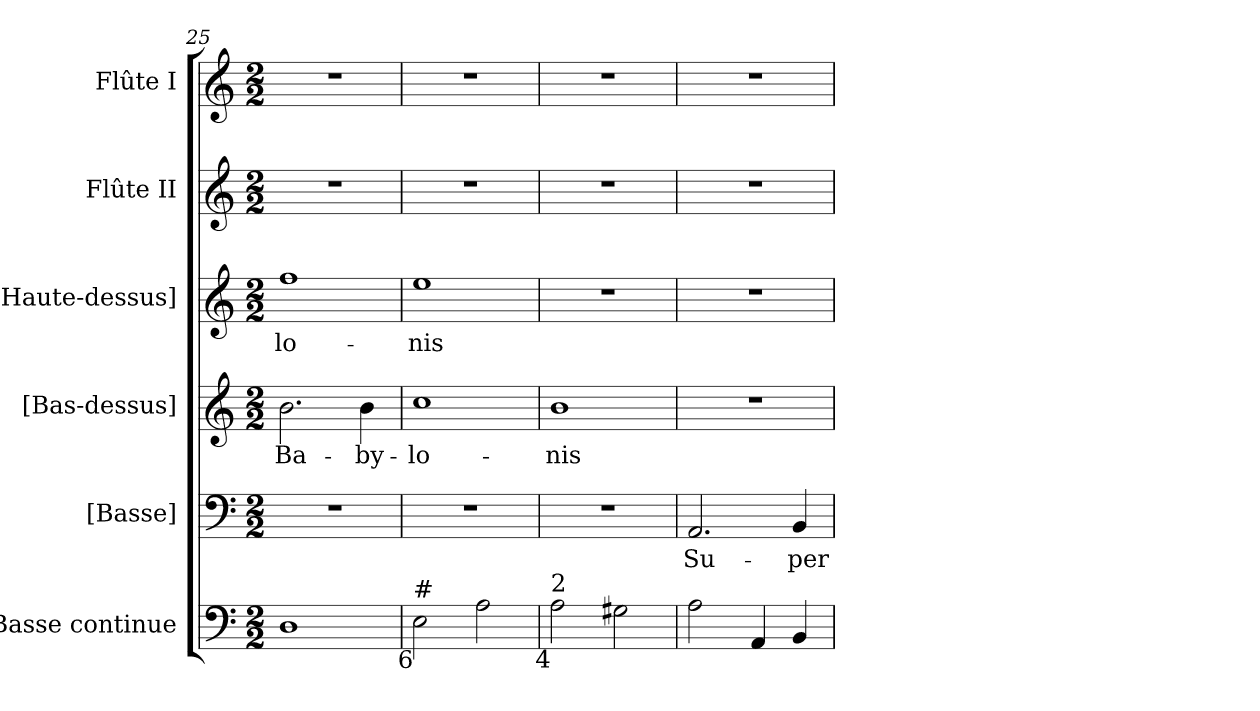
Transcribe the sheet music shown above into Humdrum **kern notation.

**kern	**kern	**text	**kern	**text	**kern	**text	**kern	**kern
*part6	*part5	*part5	*part4	*part4	*part3	*part3	*part2	*part1
*staff6	*staff5	*staff5	*staff4	*staff4	*staff3	*staff3	*staff2	*staff1
*I"Basse continue	*I"[Basse]	*	*I"[Bas-dessus]	*	*I"[Haute-dessus]	*	*I"Flûte II	*I"Flûte I
*I'B.c.	*I'B.	*	*	*	*	*	*I'Fl. II	*I'Fl. I
*clefF4	*clefF4	*	*clefG2	*	*clefG2	*	*clefG2	*clefG2
*k[]	*k[]	*	*k[]	*	*k[]	*	*k[]	*k[]
*a:	*a:	*	*a:	*	*a:	*	*a:	*a:
*M2/2	*M2/2	*	*M2/2	*	*M2/2	*	*M2/2	*M2/2
=25	=25	=25	=25	=25	=25	=25	=25	=25
!	!	!	!	!LO:LY:b:color=#000000	!	!	!	!
!	!	!	!	!	!	!LO:LY:b:color=#000000	!	!
1Di	1r	.	2.bi\	Ba-	1ffi	-lo-	1r	1r
!	!	!	!	!LO:LY:b:color=#000000	!	!	!	!
.	.	.	4bi\	-by-	.	.	.	.
=26	=26	=26	=26	=26	=26	=26	=26	=26
!	!	!	!	!LO:LY:b:color=#000000	!	!	!	!
!LO:TX:b:rj:t=6	!	!	!	!	!	!	!	!
!LO:TX:t=#	!	!	!	!	!	!	!	!
!	!	!	!	!	!	!LO:LY:b:color=#000000	!	!
2Ei\	1r	.	1cci	-lo-	1eei	-nis	1r	1r
2Ai\	.	.	.	.	.	.	.	.
=27	=27	=27	=27	=27	=27	=27	=27	=27
!LO:TX:b:rj:t=4	!	!	!	!	!	!	!	!
!LO:TX:t=2	!	!	!	!	!	!	!	!
!	!	!	!	!LO:LY:b:color=#000000	!	!	!	!
2Ai\	1r	.	1bi	-nis	1r	.	1r	1r
2G#Xi\	.	.	.	.	.	.	.	.
=28	=28	=28	=28	=28	=28	=28	=28	=28
!	!	!LO:LY:b:color=#000000	!	!	!	!	!	!
2Ai\	2.AAi/	Su-	1r	.	1r	.	1r	1r
4AAi/	.	.	.	.	.	.	.	.
!	!	!LO:LY:b:color=#000000	!	!	!	!	!	!
4BBi/	4BBi/	-per	.	.	.	.	.	.
=	=	=	=	=	=	=	=	=
*-	*-	*-	*-	*-	*-	*-	*-	*-
